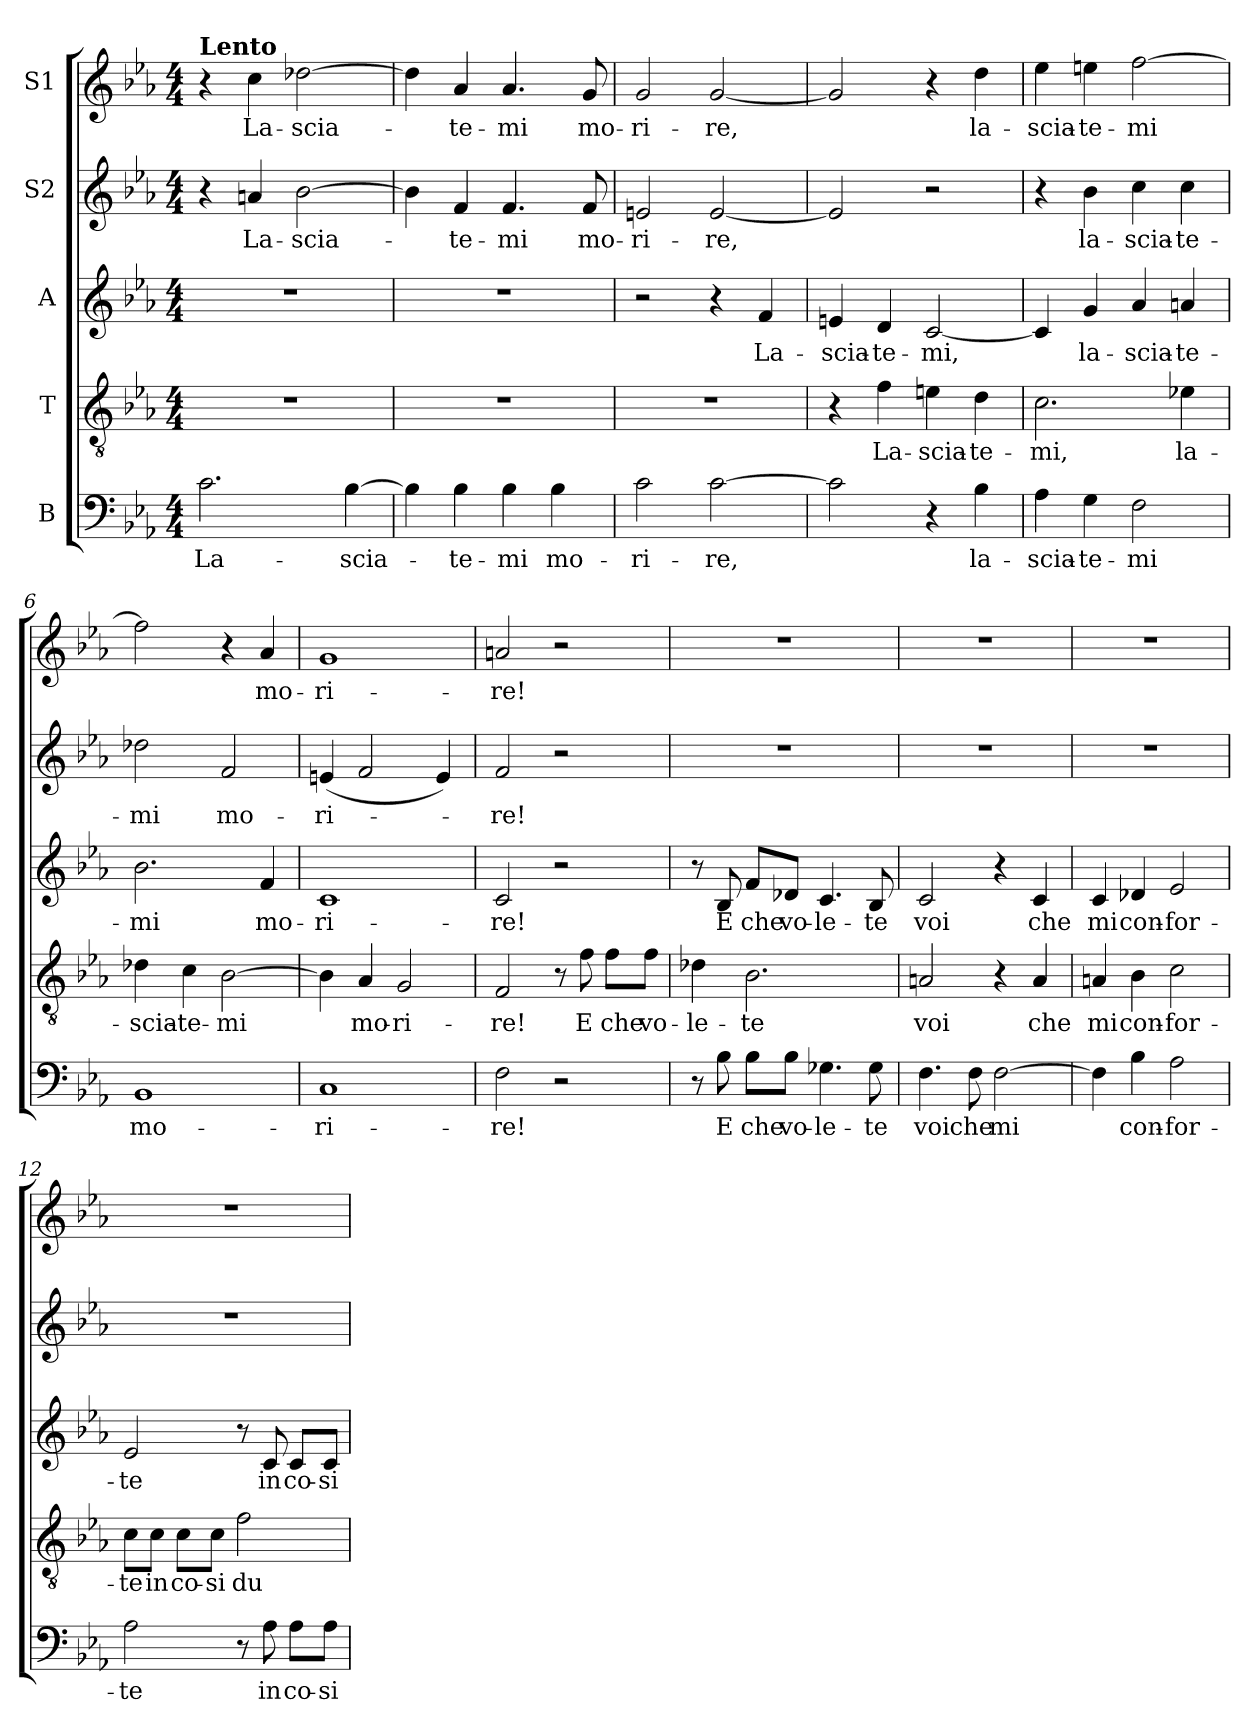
**kern	**text	**kern	**text	**kern	**text	**kern	**text	**kern	**text
*part5	*part5	*part4	*part4	*part3	*part3	*part2	*part2	*part1	*part1
*staff5	*staff5	*staff4	*staff4	*staff3	*staff3	*staff2	*staff2	*staff1	*staff1
*I"B	*	*I"T	*	*I"A	*	*I"S2	*	*I"S1	*
*clefF4	*	*clefGv2	*	*clefG2	*	*clefG2	*	*clefG2	*
*k[b-e-a-]	*	*k[b-e-a-]	*	*k[b-e-a-]	*	*k[b-e-a-]	*	*k[b-e-a-]	*
*M4/4	*	*M4/4	*	*M4/4	*	*M4/4	*	*M4/4	*
=1	=1	=1	=1	=1	=1	=1	=1	=1	=1
!	!	!	!	!	!	!	!	!LO:TX:a:B:t=Lento	!
2.c\	La-	1r	.	1r	.	4r	.	4r	.
.	.	.	.	.	.	4an/	La-	4cc\	La-
.	.	.	.	.	.	[2b-\	-scia-	[2dd-X\	-scia-
[4B-\	-scia-	.	.	.	.	.	.	.	.
=2	=2	=2	=2	=2	=2	=2	=2	=2	=2
4B-\]	.	1r	.	1r	.	4b-\]	.	4dd-\]	.
4B-\	-te-	.	.	.	.	4f/	-te-	4a-/	-te-
4B-\	-mi	.	.	.	.	4.f/	-mi	4.a-/	-mi
4B-\	mo-	.	.	.	.	.	.	.	.
.	.	.	.	.	.	8f/	mo-	8g/	mo-
=3	=3	=3	=3	=3	=3	=3	=3	=3	=3
2c\	-ri-	1r	.	2r	.	2en/	-ri-	2g/	-ri-
[2c\	-re,	.	.	4r	.	[2e/	-re,	[2g/	-re,
.	.	.	.	4f/	La-	.	.	.	.
=4	=4	=4	=4	=4	=4	=4	=4	=4	=4
2c\]	.	4r	.	4en/	-scia-	2e/]	.	2g/]	.
.	.	4f\	La-	4d/	-te-	.	.	.	.
4r	.	4en\	-scia-	[2c/	-mi,	2r	.	4r	.
4B-\	la-	4d\	-te-	.	.	.	.	4dd\	la-
=5	=5	=5	=5	=5	=5	=5	=5	=5	=5
4A-\	-scia-	2.c\	-mi,	4c/]	.	4r	.	4ee-\	-scia-
4G\	-te-	.	.	4g/	la-	4b-\	la-	4een\	-te-
2F\	-mi	.	.	4a-/	-scia-	4cc\	-scia-	[2ff\	-mi
.	.	4e-X\	la-	4an/	-te-	4cc\	-te-	.	.
!!LO:LB:g=z
=6	=6	=6	=6	=6	=6	=6	=6	=6	=6
1BB-	mo-	4d-X\	-scia-	2.b-\	-mi	2dd-X\	-mi	2ff\]	.
.	.	4c\	-te-	.	.	.	.	.	.
.	.	[2B-\	-mi	.	.	2f/	mo-	4r	.
.	.	.	.	4f/	mo-	.	.	4a-/	mo-
=7	=7	=7	=7	=7	=7	=7	=7	=7	=7
1C	-ri-	4B-\]	.	1c	-ri-	(4en/	-ri-	1g	-ri-
.	.	4A-/	mo-	.	.	2f/	.	.	.
.	.	2G/	-ri-	.	.	.	.	.	.
.	.	.	.	.	.	4e/)	.	.	.
=8	=8	=8	=8	=8	=8	=8	=8	=8	=8
2F\	-re!	2F/	-re!	2c/	-re!	2f/	-re!	2an/	-re!
2r	.	8r	.	2r	.	2r	.	2r	.
.	.	8f\	E	.	.	.	.	.	.
.	.	8f\L	che	.	.	.	.	.	.
.	.	8f\J	vo-	.	.	.	.	.	.
=9	=9	=9	=9	=9	=9	=9	=9	=9	=9
8r	.	4d-X\	-le-	8r	.	1r	.	1r	.
8B-\	E	.	.	8B-/	E	.	.	.	.
8B-\L	che	2.B-\	-te	8f/L	che	.	.	.	.
8B-\J	vo-	.	.	8d-X/J	vo-	.	.	.	.
4.G-X\	-le-	.	.	4.c/	-le-	.	.	.	.
8G-\	-te	.	.	8B-/	-te	.	.	.	.
=10	=10	=10	=10	=10	=10	=10	=10	=10	=10
4.F\	voi	2An/	voi	2c/	voi	1r	.	1r	.
8F\	che	.	.	.	.	.	.	.	.
[2F\	mi	4r	.	4r	.	.	.	.	.
.	.	4A/	che	4c/	che	.	.	.	.
!!LO:PB:g=z
=11	=11	=11	=11	=11	=11	=11	=11	=11	=11
4F\]	.	4An/	mi	4c/	mi	1r	.	1r	.
4B-\	con-	4B-\	con-	4d-X/	con-	.	.	.	.
2A-\	-for-	2c\	-for-	2e-/	-for-	.	.	.	.
=12	=12	=12	=12	=12	=12	=12	=12	=12	=12
2A-\	-te	8c\L	-te	2e-/	-te	1r	.	1r	.
.	.	8c\J	in	.	.	.	.	.	.
.	.	8c\L	co-	.	.	.	.	.	.
.	.	8c\J	-si	.	.	.	.	.	.
8r	.	2f\	du-	8r	.	.	.	.	.
8A-\	in	.	.	8c/	in	.	.	.	.
8A-\L	co-	.	.	8c/L	co-	.	.	.	.
8A-\J	-si	.	.	8c/J	-si	.	.	.	.
=	=	=	=	=	=	=	=	=	=
*-	*-	*-	*-	*-	*-	*-	*-	*-	*-
